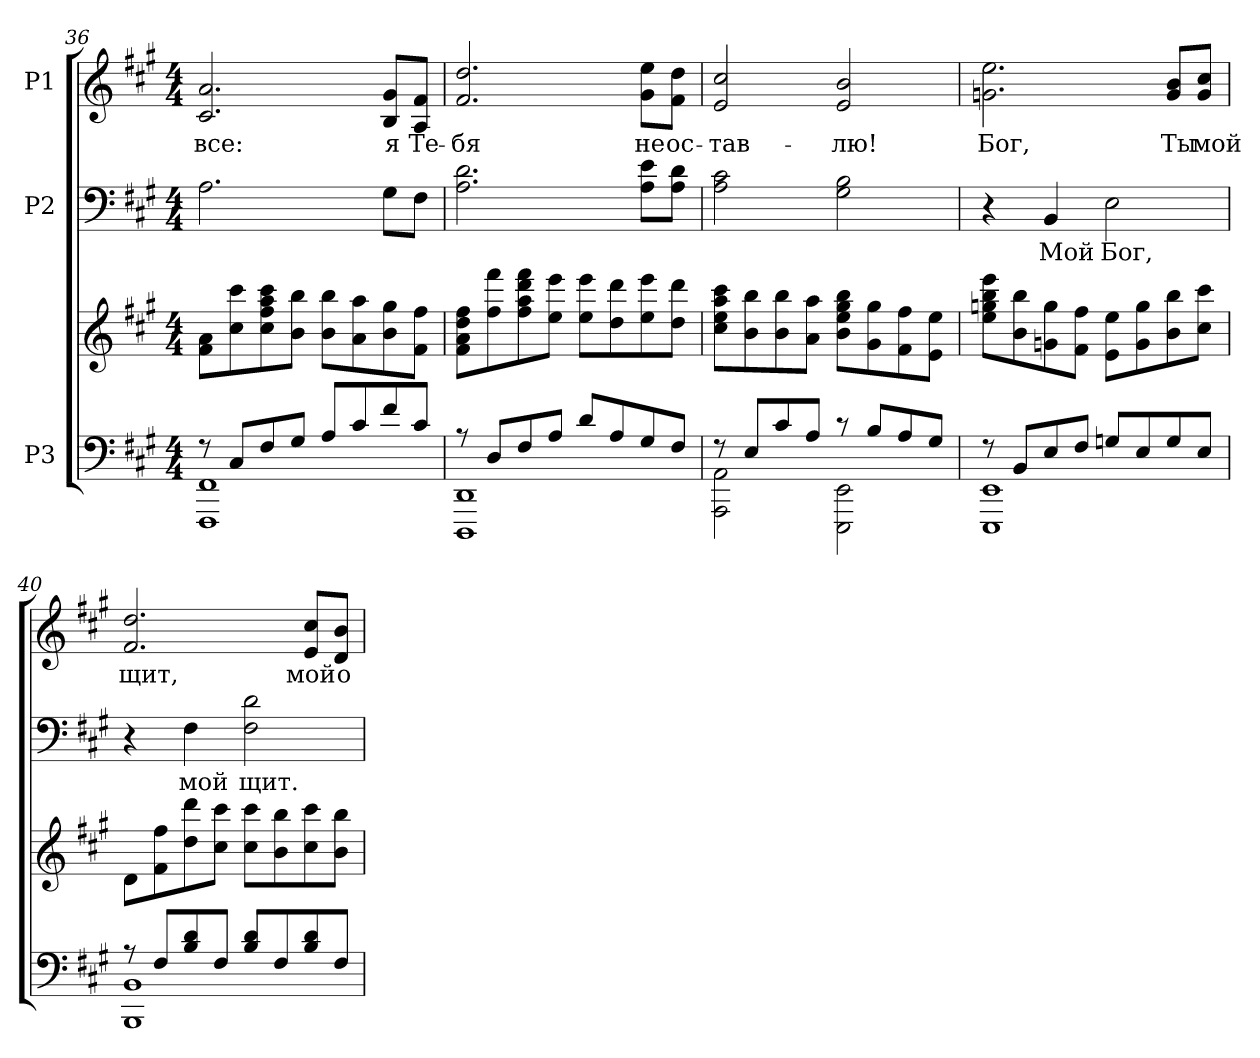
**kern	**kern	**kern	**text	**kern	**text
*part3	*part3	*part2	*part2	*part1	*part1
*staff4	*staff3	*staff2	*staff2	*staff1	*staff1
*I"P3	*	*I"P2	*	*I"P1	*
*clefF4	*clefG2	*clefF4	*	*clefG2	*
*k[f#c#g#]	*k[f#c#g#]	*k[f#c#g#]	*	*k[f#c#g#]	*
*A:	*A:	*A:	*	*A:	*
*M4/4	*M4/4	*M4/4	*	*M4/4	*
=36	=36	=36	=36	=36	=36
*^	*	*	*	*	*
!	!	!	!	!	!	!LO:LY:b:color=#000000
8r	1FFF#i 1FF#i	8f#i\ 8aiL	2.Ai\	.	2.c#i/ 2.ai	все:
8C#i/L	.	8cc#i\ 8ccc#i	.	.	.	.
8F#i/	.	8cc#i\ 8ff#i 8aai 8ccc#i	.	.	.	.
8G#i/J	.	8bi\ 8bbiJ	.	.	.	.
8Ai/L	.	8bi\ 8bbiL	.	.	.	.
8c#i/	.	8ai\ 8aai	.	.	.	.
!	!	!	!	!	!	!LO:LY:b:color=#000000
8f#i/	.	8bi\ 8gg#i	8G#i\L	.	8Bi/ 8g#iL	я
!	!	!	!	!	!	!LO:LY:b:color=#000000
8c#i/J	.	8f#i\ 8ff#iJ	8F#i\J	.	8Ai/ 8f#iJ	Те-
=37	=37	=37	=37	=37	=37	=37
!	!	!	!	!	!	!LO:LY:b:color=#000000
8r	1DDDi 1DDi	8f#i\ 8ai 8ddi 8ff#iL	2.Ai\ 2.di	.	2.f#i/ 2.ddi	-бя
8Di/L	.	8ff#i\ 8fff#i	.	.	.	.
8F#i/	.	8ff#i\ 8aai 8dddi 8fff#i	.	.	.	.
8Ai/J	.	8eei\ 8eeeiJ	.	.	.	.
8di/L	.	8eei\ 8eeeiL	.	.	.	.
8Ai/	.	8ddi\ 8dddi	.	.	.	.
!	!	!	!	!	!	!LO:LY:b:color=#000000
8G#i/	.	8eei\ 8eeei	8Ai\ 8eiL	.	8g#i\ 8eeiL	не
!	!	!	!	!	!	!LO:LY:b:color=#000000
8F#i/J	.	8ddi\ 8dddiJ	8Ai\ 8diJ	.	8f#i\ 8ddiJ	ос-
=38	=38	=38	=38	=38	=38	=38
!	!	!	!	!	!	!LO:LY:b:color=#000000
8r	2AAAi\ 2AAi	8cc#i\ 8eei 8aai 8ccc#iL	2Ai\ 2c#i	.	2ei/ 2cc#i	-тав-
8Ei/L	.	8bi\ 8bbi	.	.	.	.
8c#i/	.	8bi\ 8bbi	.	.	.	.
8Ai/J	.	8ai\ 8aaiJ	.	.	.	.
!	!	!	!	!	!	!LO:LY:b:color=#000000
8r	2EEEi\ 2EEi	8bi\ 8eei 8gg#i 8bbiL	2G#i\ 2Bi	.	2ei/ 2bi	-лю!
8Bi/L	.	8g#i\ 8gg#i	.	.	.	.
8Ai/	.	8f#i\ 8ff#i	.	.	.	.
8G#i/J	.	8ei\ 8eeiJ	.	.	.	.
!!LO:LB:g=z
=39	=39	=39	=39	=39	=39	=39
!	!	!	!	!	!	!LO:LY:b:color=#000000
8r	1EEEi 1EEi	8eei\ 8ggni 8bbi 8eeeiL	4r	.	2.gni\ 2.eei	Бог,
8BBi/L	.	8bi\ 8bbi	.	.	.	.
!	!	!	!	!LO:LY:a:color=#000000	!	!
8Ei/	.	8gni\ 8ggi	4BBi/	Мой	.	.
8F#i/J	.	8f#i\ 8ff#iJ	.	.	.	.
!	!	!	!	!LO:LY:a:color=#000000	!	!
8Gni/L	.	8ei\ 8eeiL	2Ei\	Бог,	.	.
8Ei/	.	8gi\ 8ggi	.	.	.	.
!	!	!	!	!	!	!LO:LY:b:color=#000000
8Gi/	.	8bi\ 8bbi	.	.	8gi/ 8biL	Ты
!	!	!	!	!	!	!LO:LY:b:color=#000000
8Ei/J	.	8cc#i\ 8ccc#iJ	.	.	8gi/ 8cc#iJ	мой
=40	=40	=40	=40	=40	=40	=40
!	!	!	!	!	!	!LO:LY:b:color=#000000
8r	1BBBi 1BBi	8di\L	4r	.	2.f#i/ 2.ddi	щит,
8F#i/L	.	8f#i\ 8ff#i	.	.	.	.
!	!	!	!	!LO:LY:a:color=#000000	!	!
8Bi/ 8di	.	8ddi\ 8dddi	4F#i\	мой	.	.
8F#i/J	.	8cc#i\ 8ccc#iJ	.	.	.	.
!	!	!	!	!LO:LY:a:color=#000000	!	!
8Bi/ 8diL	.	8cc#i\ 8ccc#iL	2F#i\ 2di	щит.	.	.
8F#i/	.	8bi\ 8bbi	.	.	.	.
!	!	!	!	!	!	!LO:LY:b:color=#000000
8Bi/ 8di	.	8cc#i\ 8ccc#i	.	.	8ei/ 8cc#iL	мой
!	!	!	!	!	!	!LO:LY:b:color=#000000
8F#i/J	.	8bi\ 8bbiJ	.	.	8di/ 8biJ	о-
*v	*v	*	*	*	*	*
=	=	=	=	=	=
*-	*-	*-	*-	*-	*-
